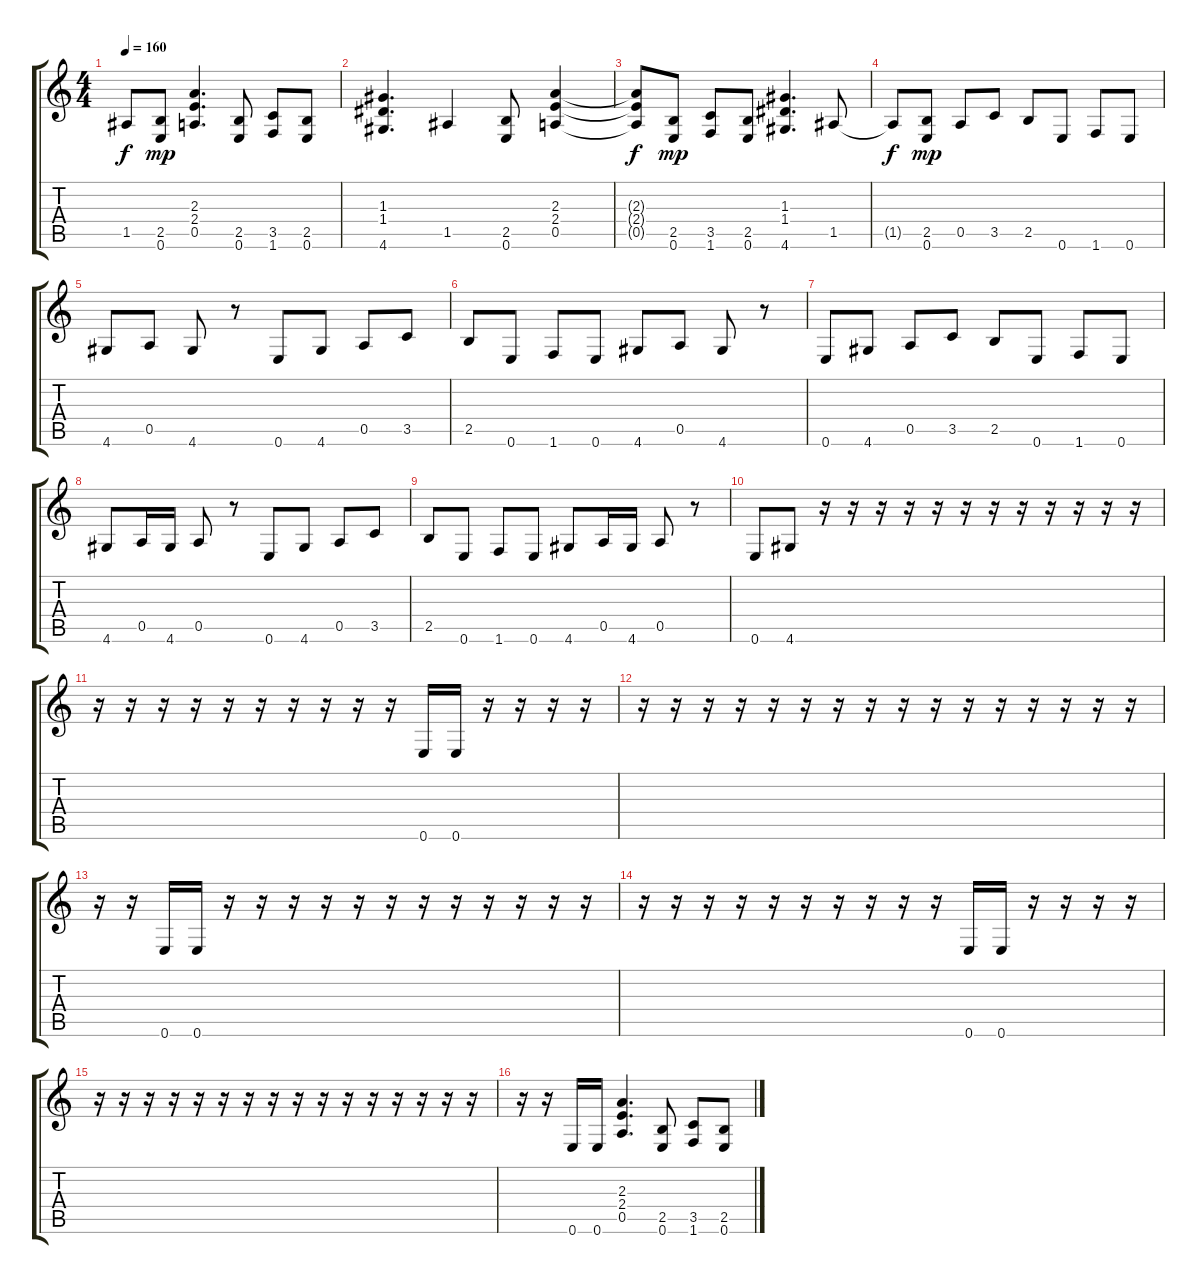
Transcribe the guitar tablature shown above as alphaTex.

\track "" {instrument overdrivenguitar}
\staff {score tabs}
\tuning (E4 B3 G3 D3 A2 E2) {hide}
\ts (4 4)
\tempo 160
\clef g2
\ks c
1.5{t}.8{dy f} (2.5 0.6).8{dy mp} (2.3 2.4 0.5).4{d} (2.5 0.6).8 (3.5 1.6).8 (2.5 0.6).8 |
(1.3 1.4 4.6).4{d} 1.5.4 (2.5 0.6).8 (2.3 2.4 0.5).4 |
(2.3{t} 2.4{t} 0.5{t}).8{dy f} (2.5 0.6).8{dy mp} (3.5 1.6).8 (2.5 0.6).8 (1.3 1.4 4.6).4{d} 1.5.8 |
1.5{t}.8{dy f} (2.5 0.6).8{dy mp} 0.5.8 3.5.8 2.5.8 0.6.8 1.6.8 0.6.8 |
4.6.8 0.5.8 4.6.8 r.8 0.6.8 4.6.8 0.5.8 3.5.8 |
2.5.8 0.6.8 1.6.8 0.6.8 4.6.8 0.5.8 4.6.8 r.8 |
0.6.8 4.6.8 0.5.8 3.5.8 2.5.8 0.6.8 1.6.8 0.6.8 |
4.6.8 0.5.16 4.6.16 0.5.8 r.8 0.6.8 4.6.8 0.5.8 3.5.8 |
2.5.8 0.6.8 1.6.8 0.6.8 4.6.8 0.5.16 4.6.16 0.5.8 r.8 |
0.6.8 4.6.8 r.16 r.16 r.16 r.16 r.16 r.16 r.16 r.16 r.16 r.16 r.16 r.16 |
r.16 r.16 r.16 r.16 r.16 r.16 r.16 r.16 r.16 r.16 0.6.16 0.6.16 r.16 r.16 r.16 r.16 |
r.16 r.16 r.16 r.16 r.16 r.16 r.16 r.16 r.16 r.16 r.16 r.16 r.16 r.16 r.16 r.16 |
r.16 r.16 0.6.16 0.6.16 r.16 r.16 r.16 r.16 r.16 r.16 r.16 r.16 r.16 r.16 r.16 r.16 |
r.16 r.16 r.16 r.16 r.16 r.16 r.16 r.16 r.16 r.16 0.6.16 0.6.16 r.16 r.16 r.16 r.16 |
r.16 r.16 r.16 r.16 r.16 r.16 r.16 r.16 r.16 r.16 r.16 r.16 r.16 r.16 r.16 r.16 |
r.16 r.16 0.6.16 0.6.16 (2.3 2.4 0.5).4{d} (2.5 0.6).8 (3.5 1.6).8 (2.5 0.6).8
